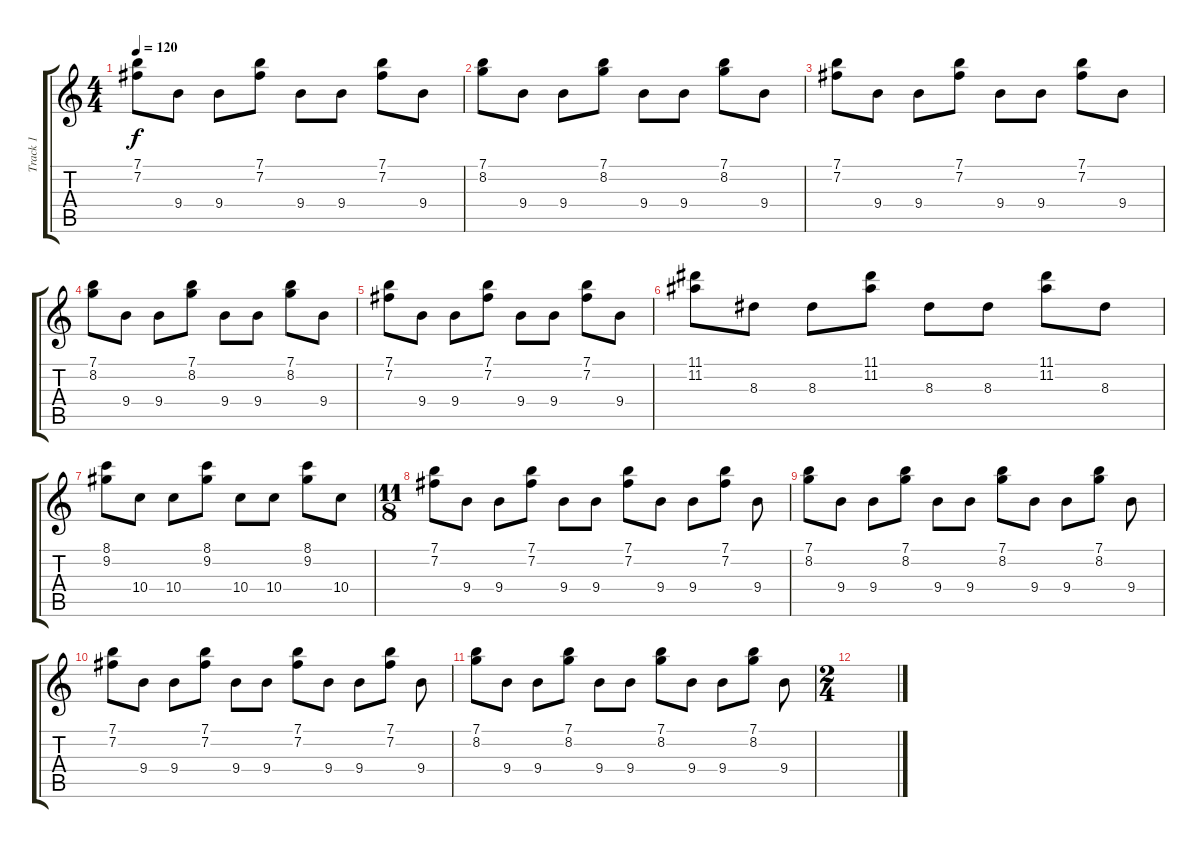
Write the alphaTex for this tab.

\track ("Track 1" "Track 1") {instrument overdrivenguitar}
\staff {score tabs}
\tuning (E4 B3 G3 D3 A2 E2) {hide}
\ts (4 4)
\tempo 120
\clef g2
\ks c
(7.1 7.2).8{dy f instrument overdrivenguitar} 9.4.8 9.4.8 (7.1 7.2).8 9.4.8 9.4.8 (7.1 7.2).8 9.4.8 |
(7.1 8.2).8 9.4.8 9.4.8 (7.1 8.2).8 9.4.8 9.4.8 (7.1 8.2).8 9.4.8 |
(7.1 7.2).8 9.4.8 9.4.8 (7.1 7.2).8 9.4.8 9.4.8 (7.1 7.2).8 9.4.8 |
(7.1 8.2).8 9.4.8 9.4.8 (7.1 8.2).8 9.4.8 9.4.8 (7.1 8.2).8 9.4.8 |
(7.1 7.2).8 9.4.8 9.4.8 (7.1 7.2).8 9.4.8 9.4.8 (7.1 7.2).8 9.4.8 |
(11.1 11.2).8 8.3.8 8.3.8 (11.1 11.2).8 8.3.8 8.3.8 (11.1 11.2).8 8.3.8 |
(8.1 9.2).8 10.4.8 10.4.8 (8.1 9.2).8 10.4.8 10.4.8 (8.1 9.2).8 10.4.8 |
\ts (11 8)
(7.1 7.2).8 9.4.8 9.4.8 (7.1 7.2).8 9.4.8 9.4.8 (7.1 7.2).8 9.4.8 9.4.8 (7.1 7.2).8 9.4.8 |
(7.1 8.2).8 9.4.8 9.4.8 (7.1 8.2).8 9.4.8 9.4.8 (7.1 8.2).8 9.4.8 9.4.8 (7.1 8.2).8 9.4.8 |
(7.1 7.2).8 9.4.8 9.4.8 (7.1 7.2).8 9.4.8 9.4.8 (7.1 7.2).8 9.4.8 9.4.8 (7.1 7.2).8 9.4.8 |
(7.1 8.2).8 9.4.8 9.4.8 (7.1 8.2).8 9.4.8 9.4.8 (7.1 8.2).8 9.4.8 9.4.8 (7.1 8.2).8 9.4.8 |
\ts (2 4)
